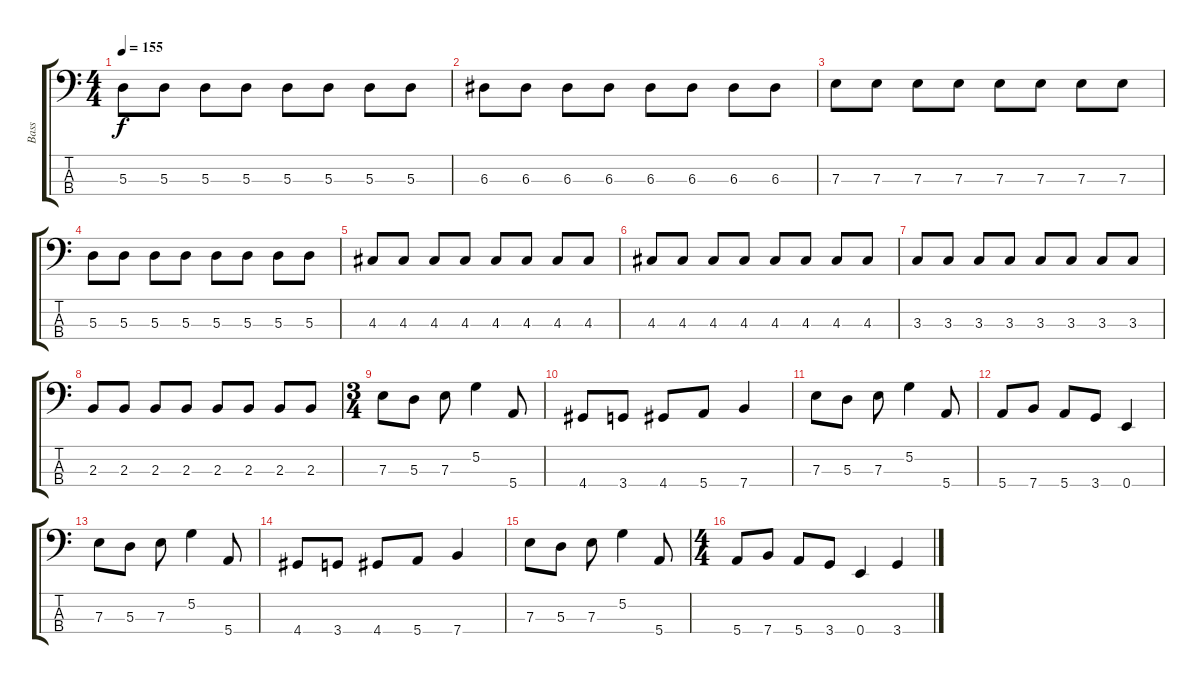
\track ("Bass" "Bass") {instrument synthbass2}
\staff {score tabs}
\tuning (G2 D2 A1 E1) {hide}
\ts (4 4)
\tempo 155
\clef f4
\ks c
5.3.8{dy f} 5.3.8 5.3.8 5.3.8 5.3.8 5.3.8 5.3.8 5.3.8 |
6.3.8 6.3.8 6.3.8 6.3.8 6.3.8 6.3.8 6.3.8 6.3.8 |
7.3.8 7.3.8 7.3.8 7.3.8 7.3.8 7.3.8 7.3.8 7.3.8 |
5.3.8 5.3.8 5.3.8 5.3.8 5.3.8 5.3.8 5.3.8 5.3.8 |
4.3.8 4.3.8 4.3.8 4.3.8 4.3.8 4.3.8 4.3.8 4.3.8 |
4.3.8 4.3.8 4.3.8 4.3.8 4.3.8 4.3.8 4.3.8 4.3.8 |
3.3.8 3.3.8 3.3.8 3.3.8 3.3.8 3.3.8 3.3.8 3.3.8 |
2.3.8 2.3.8 2.3.8 2.3.8 2.3.8 2.3.8 2.3.8 2.3.8 |
\ts (3 4)
7.3.8 5.3.8 7.3.8 5.2.4 5.4.8 |
4.4.8 3.4.8 4.4.8 5.4.8 7.4.4 |
7.3.8 5.3.8 7.3.8 5.2.4 5.4.8 |
5.4.8 7.4.8 5.4.8 3.4.8 0.4.4 |
7.3.8 5.3.8 7.3.8 5.2.4 5.4.8 |
4.4.8 3.4.8 4.4.8 5.4.8 7.4.4 |
7.3.8 5.3.8 7.3.8 5.2.4 5.4.8 |
\ts (4 4)
5.4.8 7.4.8 5.4.8 3.4.8 0.4.4 3.4.4
